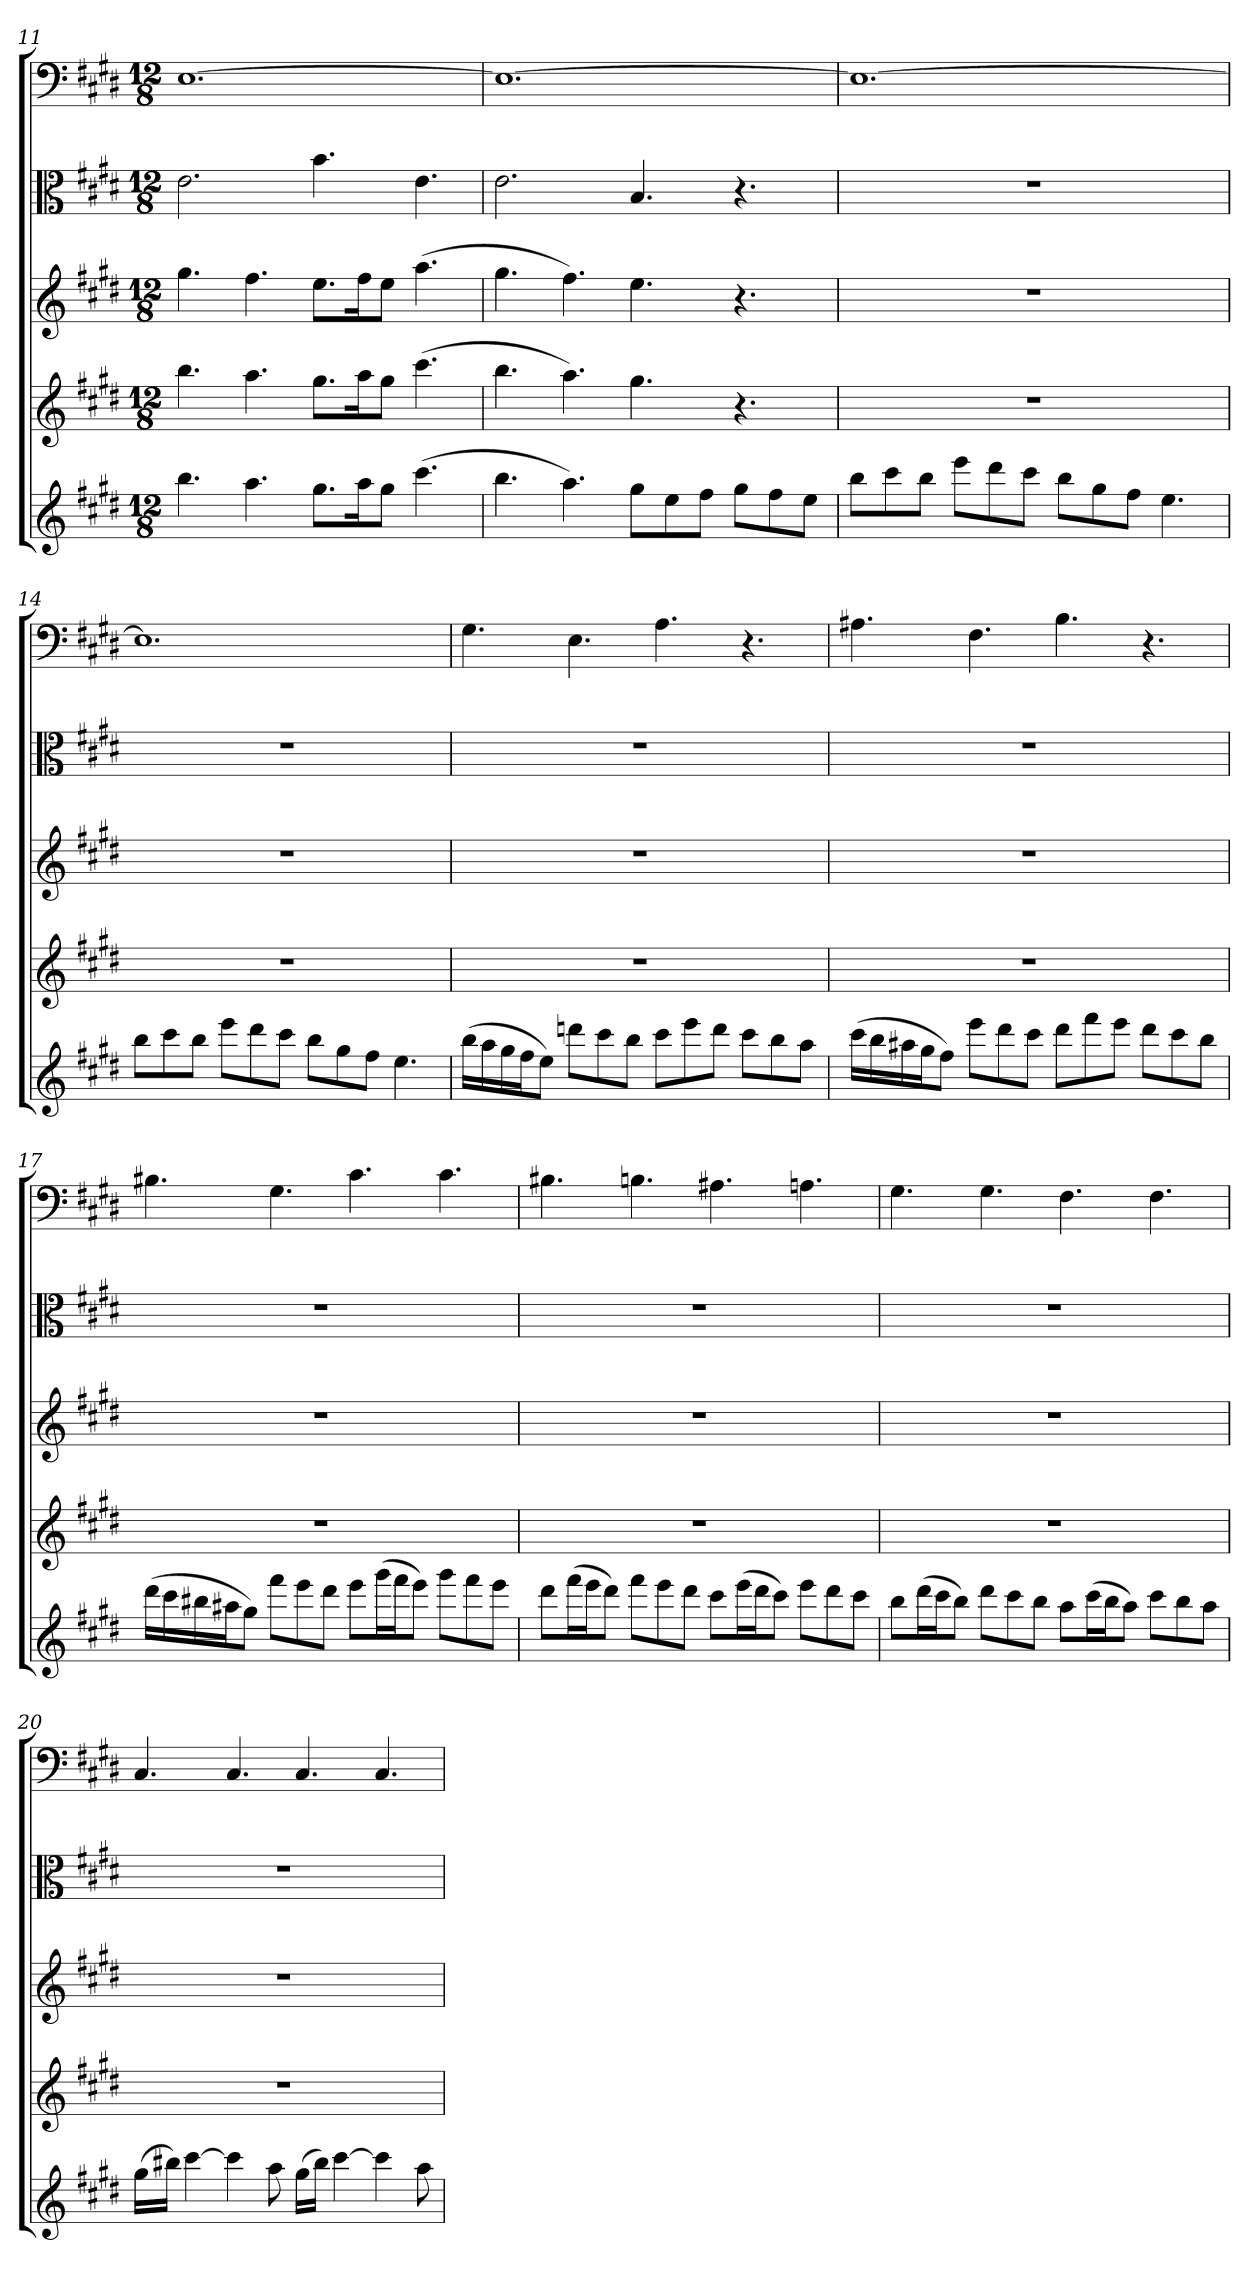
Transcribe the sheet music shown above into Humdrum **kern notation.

**kern	**kern	**kern	**kern	**kern
*part5	*part4	*part3	*part2	*part1
*staff5	*staff4	*staff3	*staff2	*staff1
*clefG2	*clefG2	*clefG2	*clefC3	*clefF4
*k[f#c#g#d#]	*k[f#c#g#d#]	*k[f#c#g#d#]	*k[f#c#g#d#]	*k[f#c#g#d#]
*E:	*E:	*E:	*E:	*E:
*M12/8	*M12/8	*M12/8	*M12/8	*M12/8
=11	=11	=11	=11	=11
4.bb\	4.bb\	4.gg#\	2.e\	[1.E\
4.aa\	4.aa\	4.ff#\	.	.
8.gg#\L	8.gg#\L	8.ee\L	4.b\	.
16aa\K	16aa\K	16ff#\K	.	.
8gg#\J	8gg#\J	8ee\J	.	.
(4.ccc#\	(4.ccc#\	(4.aa\	4.e\	.
=12	=12	=12	=12	=12
4.bb\	4.bb\	4.gg#\	2.e\	1.E\_
4.aa\)	4.aa\)	4.ff#\)	.	.
8gg#\L	4.gg#\	4.ee\	4.B/	.
8ee\	.	.	.	.
8ff#\J	.	.	.	.
8gg#\L	4.r	4.r	4.r	.
8ff#\	.	.	.	.
8ee\J	.	.	.	.
=13	=13	=13	=13	=13
8bb\L	1.r	1.r	1.r	1.E\_
8ccc#\	.	.	.	.
8bb\J	.	.	.	.
8eee\L	.	.	.	.
8ddd#\	.	.	.	.
8ccc#\J	.	.	.	.
8bb\L	.	.	.	.
8gg#\	.	.	.	.
8ff#\J	.	.	.	.
4.ee\	.	.	.	.
=14	=14	=14	=14	=14
8bb\L	1.r	1.r	1.r	1.E\]
8ccc#\	.	.	.	.
8bb\J	.	.	.	.
8eee\L	.	.	.	.
8ddd#\	.	.	.	.
8ccc#\J	.	.	.	.
8bb\L	.	.	.	.
8gg#\	.	.	.	.
8ff#\J	.	.	.	.
4.ee\	.	.	.	.
=15	=15	=15	=15	=15
(16bb\LL	1.r	1.r	1.r	4.G#\
16aa\	.	.	.	.
16gg#\	.	.	.	.
16ff#\J	.	.	.	.
8ee\J)	.	.	.	.
8dddn\L	.	.	.	4.E\
8ccc#\	.	.	.	.
8bb\J	.	.	.	.
8ccc#\L	.	.	.	4.A\
8eee\	.	.	.	.
8ddd\J	.	.	.	.
8ccc#\L	.	.	.	4.r
8bb\	.	.	.	.
8aa\J	.	.	.	.
=16	=16	=16	=16	=16
(16ccc#\LL	1.r	1.r	1.r	4.A#X\
16bb\	.	.	.	.
16aa#X\	.	.	.	.
16gg#\J	.	.	.	.
8ff#\J)	.	.	.	.
8eee\L	.	.	.	4.F#\
8ddd#\	.	.	.	.
8ccc#\J	.	.	.	.
8ddd#\L	.	.	.	4.B\
8fff#\	.	.	.	.
8eee\J	.	.	.	.
8ddd#\L	.	.	.	4.r
8ccc#\	.	.	.	.
8bb\J	.	.	.	.
=17	=17	=17	=17	=17
(16ddd#\LL	1.r	1.r	1.r	4.B#X\
16ccc#\	.	.	.	.
16bb#X\	.	.	.	.
16aa#X\J	.	.	.	.
8gg#\J)	.	.	.	.
8fff#\L	.	.	.	4.G#\
8eee\	.	.	.	.
8ddd#\J	.	.	.	.
8eee\L	.	.	.	4.c#\
(16ggg#\L	.	.	.	.
16fff#\J	.	.	.	.
8eee\J)	.	.	.	.
8ggg#\L	.	.	.	4.c#\
8fff#\	.	.	.	.
8eee\J	.	.	.	.
=18	=18	=18	=18	=18
8ddd#\L	1.r	1.r	1.r	4.B#X\
(16fff#\L	.	.	.	.
16eee\J	.	.	.	.
8ddd#\J)	.	.	.	.
8fff#\L	.	.	.	4.Bn\
8eee\	.	.	.	.
8ddd#\J	.	.	.	.
8ccc#\L	.	.	.	4.A#X\
(16eee\L	.	.	.	.
16ddd#\J	.	.	.	.
8ccc#\J)	.	.	.	.
8eee\L	.	.	.	4.An\
8ddd#\	.	.	.	.
8ccc#\J	.	.	.	.
=19	=19	=19	=19	=19
8bb\L	1.r	1.r	1.r	4.G#\
(16ddd#\L	.	.	.	.
16ccc#\J	.	.	.	.
8bb\J)	.	.	.	.
8ddd#\L	.	.	.	4.G#\
8ccc#\	.	.	.	.
8bb\J	.	.	.	.
8aa\L	.	.	.	4.F#\
(16ccc#\L	.	.	.	.
16bb\J	.	.	.	.
8aa\J)	.	.	.	.
8ccc#\L	.	.	.	4.F#\
8bb\	.	.	.	.
8aa\J	.	.	.	.
=20	=20	=20	=20	=20
(16gg#\LL	1.r	1.r	1.r	4.C#/
16bb#X\JJ)	.	.	.	.
[4ccc#\	.	.	.	.
4ccc#\]	.	.	.	4.C#/
8aa\	.	.	.	.
(16gg#\LL	.	.	.	4.C#/
16bb#\JJ)	.	.	.	.
[4ccc#\	.	.	.	.
4ccc#\]	.	.	.	4.C#/
8aa\	.	.	.	.
=	=	=	=	=
*-	*-	*-	*-	*-
